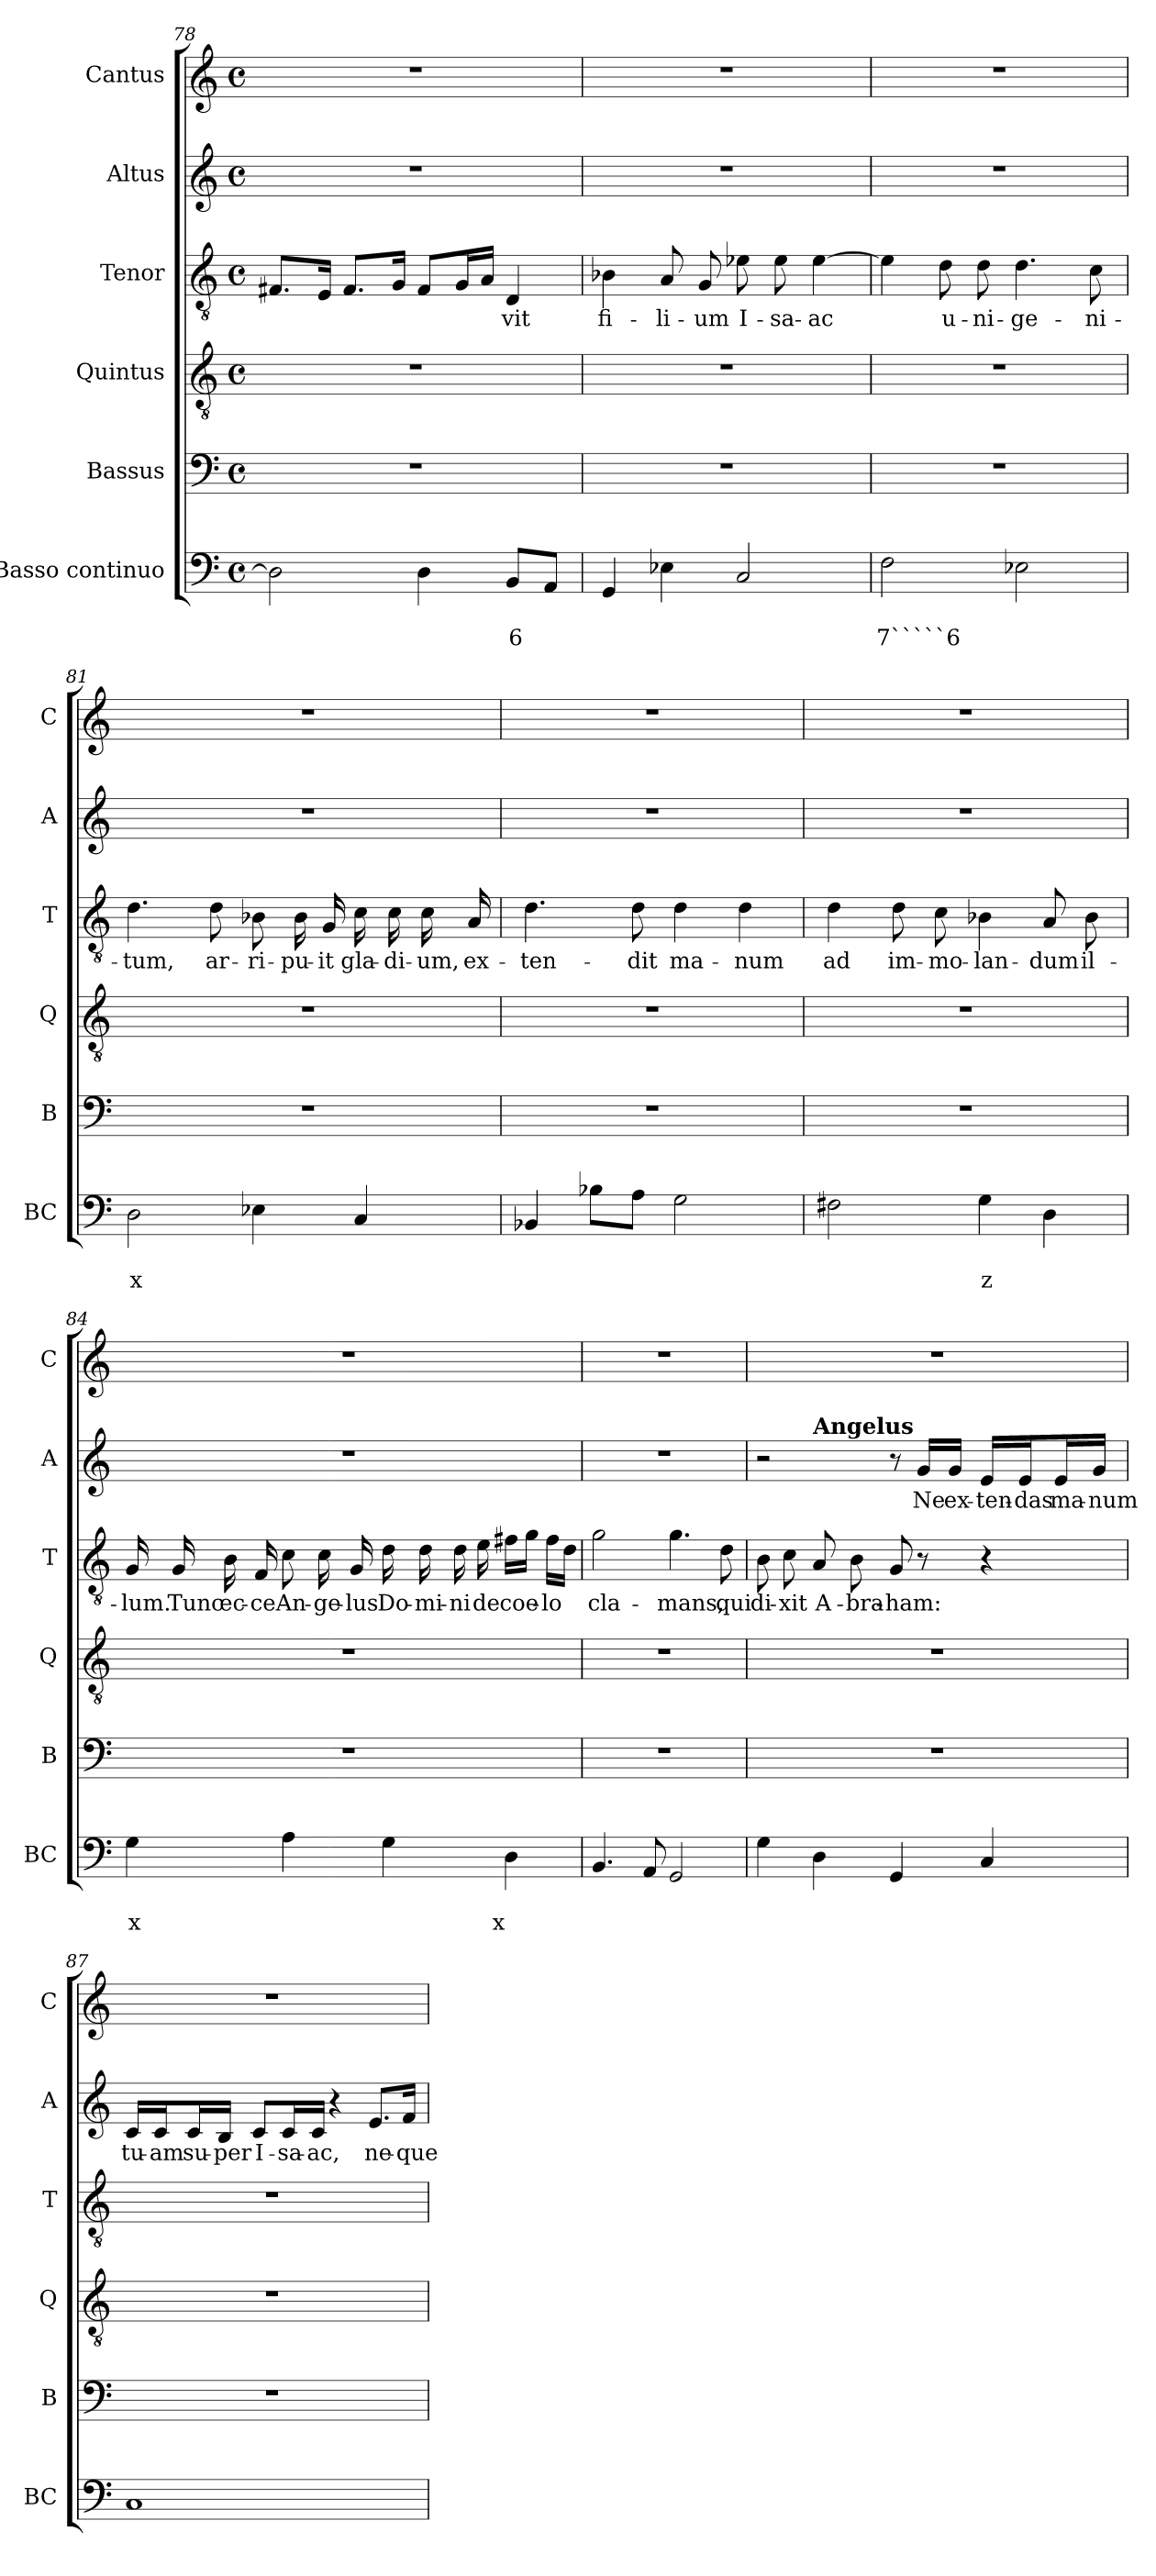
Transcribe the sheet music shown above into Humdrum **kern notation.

**kern	**text	**text	**kern	**kern	**kern	**text	**kern	**text	**kern
*part6	*part6	*part6	*part5	*part4	*part3	*part3	*part2	*part2	*part1
*staff6	*staff6	*staff6	*staff5	*staff4	*staff3	*staff3	*staff2	*staff2	*staff1
*I"Basso continuo	*	*	*I"Bassus	*I"Quintus	*I"Tenor	*	*I"Altus	*	*I"Cantus
*I'BC	*	*	*I'B	*I'Q	*I'T	*	*I'A	*	*I'C
*clefF4	*	*	*clefF4	*clefGv2	*clefGv2	*	*clefG2	*	*clefG2
*ITrd7c12	*	*	*	*	*	*	*	*	*
*k[]	*	*	*k[]	*k[]	*k[]	*	*k[]	*	*k[]
*C:	*	*	*C:	*C:	*C:	*	*C:	*	*C:
*M4/4	*	*	*M4/4	*M4/4	*M4/4	*	*M4/4	*	*M4/4
*met(c)	*	*	*met(c)	*met(c)	*met(c)	*	*met(c)	*	*met(c)
=78	=78	=78	=78	=78	=78	=78	=78	=78	=78
2DD\]	.	.	1r	1r	8.F#X/L	.	1r	.	1r
.	.	.	.	.	16E/Jk	.	.	.	.
.	.	.	.	.	8.F#/L	.	.	.	.
.	.	.	.	.	16G/Jk	.	.	.	.
4DD\	.	.	.	.	8F#/L	.	.	.	.
.	.	.	.	.	16G/L	.	.	.	.
.	.	.	.	.	16A/JJ	.	.	.	.
!	!	!LO:LY:b	!	!	!	!LO:LY:b	!	!	!
8BBB/L	.	6	.	.	4D/	-vit	.	.	.
8AAA/J	.	.	.	.	.	.	.	.	.
=79	=79	=79	=79	=79	=79	=79	=79	=79	=79
!	!	!	!	!	!	!LO:LY:b	!	!	!
4GGG/	.	.	1r	1r	4B-X\	fi-	1r	.	1r
!	!	!	!	!	!	!LO:LY:b	!	!	!
4EE-X\	.	.	.	.	8A/	-li-	.	.	.
!	!	!	!	!	!	!LO:LY:b	!	!	!
.	.	.	.	.	8G/	-um	.	.	.
!	!	!	!	!	!	!LO:LY:b	!	!	!
2CC/	.	.	.	.	8e-X\	I-	.	.	.
!	!	!	!	!	!	!LO:LY:b	!	!	!
.	.	.	.	.	8e-\	-sa-	.	.	.
!	!	!	!	!	!	!LO:LY:b	!	!	!
.	.	.	.	.	[4e-\	-ac	.	.	.
=80	=80	=80	=80	=80	=80	=80	=80	=80	=80
!	!	!LO:LY:b	!	!	!	!	!	!	!
2FF\	.	7`````6	1r	1r	4e-\]	.	1r	.	1r
!	!	!	!	!	!	!LO:LY:b	!	!	!
.	.	.	.	.	8d\	u-	.	.	.
!	!	!	!	!	!	!LO:LY:b	!	!	!
.	.	.	.	.	8d\	-ni-	.	.	.
!	!	!	!	!	!	!LO:LY:b	!	!	!
2EE-X\	.	.	.	.	4.d\	-ge-	.	.	.
!	!	!	!	!	!	!LO:LY:b	!	!	!
.	.	.	.	.	8c\	-ni-	.	.	.
!!LO:LB:g=z
=81	=81	=81	=81	=81	=81	=81	=81	=81	=81
!	!	!LO:LY:b	!	!	!	!LO:LY:b	!	!	!
2DD\	.	x	1r	1r	4.d\	-tum,	1r	.	1r
!	!	!	!	!	!	!LO:LY:b	!	!	!
.	.	.	.	.	8d\	ar-	.	.	.
!	!	!	!	!	!	!LO:LY:b	!	!	!
4EE-X\	.	.	.	.	8B-X\	-ri-	.	.	.
!	!	!	!	!	!	!LO:LY:b	!	!	!
.	.	.	.	.	16B-\	-pu-	.	.	.
!	!	!	!	!	!	!LO:LY:b	!	!	!
.	.	.	.	.	16G/	-it	.	.	.
!	!	!	!	!	!	!LO:LY:b	!	!	!
4CC/	.	.	.	.	16c\	gla-	.	.	.
!	!	!	!	!	!	!LO:LY:b	!	!	!
.	.	.	.	.	16c\	-di-	.	.	.
!	!	!	!	!	!	!LO:LY:b	!	!	!
.	.	.	.	.	16c\	-um,	.	.	.
!	!	!	!	!	!	!LO:LY:b	!	!	!
.	.	.	.	.	16A/	ex-	.	.	.
=82	=82	=82	=82	=82	=82	=82	=82	=82	=82
!	!	!	!	!	!	!LO:LY:b	!	!	!
4BBB-X/	.	.	1r	1r	4.d\	-ten-	1r	.	1r
8BB-X\L	.	.	.	.	.	.	.	.	.
!	!	!	!	!	!	!LO:LY:b	!	!	!
8AA\J	.	.	.	.	8d\	-dit	.	.	.
!	!	!	!	!	!	!LO:LY:b	!	!	!
2GG\	.	.	.	.	4d\	ma-	.	.	.
!	!	!	!	!	!	!LO:LY:b	!	!	!
.	.	.	.	.	4d\	-num	.	.	.
=83	=83	=83	=83	=83	=83	=83	=83	=83	=83
!	!	!	!	!	!	!LO:LY:b	!	!	!
2FF#X\	.	.	1r	1r	4d\	ad	1r	.	1r
!	!	!	!	!	!	!LO:LY:b	!	!	!
.	.	.	.	.	8d\	im-	.	.	.
!	!	!	!	!	!	!LO:LY:b	!	!	!
.	.	.	.	.	8c\	-mo-	.	.	.
!	!	!LO:LY:b	!	!	!	!LO:LY:b	!	!	!
4GG\	.	z	.	.	4B-X\	-lan-	.	.	.
!	!	!	!	!	!	!LO:LY:b	!	!	!
4DD\	.	.	.	.	8A/	-dum	.	.	.
!	!	!	!	!	!	!LO:LY:b	!	!	!
.	.	.	.	.	8B-\	il-	.	.	.
=84	=84	=84	=84	=84	=84	=84	=84	=84	=84
!	!	!LO:LY:b	!	!	!	!LO:LY:b	!	!	!
4GG\	.	x	1r	1r	16G/	-lum.	1r	.	1r
!	!	!	!	!	!	!LO:LY:b	!	!	!
.	.	.	.	.	16G/	Tunc	.	.	.
!	!	!	!	!	!	!LO:LY:b	!	!	!
.	.	.	.	.	16B\	ec-	.	.	.
!	!	!	!	!	!	!LO:LY:b	!	!	!
.	.	.	.	.	16F/	-ce	.	.	.
!	!	!	!	!	!	!LO:LY:b	!	!	!
4AA\	.	.	.	.	8c\	An-	.	.	.
!	!	!	!	!	!	!LO:LY:b	!	!	!
.	.	.	.	.	16c\	-ge-	.	.	.
!	!	!	!	!	!	!LO:LY:b	!	!	!
.	.	.	.	.	16G/	-lus	.	.	.
!	!	!	!	!	!	!LO:LY:b	!	!	!
4GG\	.	.	.	.	16d\	Do-	.	.	.
!	!	!	!	!	!	!LO:LY:b	!	!	!
.	.	.	.	.	16d\	-mi-	.	.	.
!	!	!	!	!	!	!LO:LY:b	!	!	!
.	.	.	.	.	16d\	-ni	.	.	.
!	!	!	!	!	!	!LO:LY:b	!	!	!
.	.	.	.	.	16e\	de	.	.	.
!	!	!LO:LY:b	!	!	!	!LO:LY:b	!	!	!
4DD\	.	x	.	.	16f#X\LL	coe-	.	.	.
.	.	.	.	.	16g\JJ	.	.	.	.
!	!	!	!	!	!	!LO:LY:b	!	!	!
.	.	.	.	.	16f#\LL	-lo	.	.	.
.	.	.	.	.	16d\JJ	.	.	.	.
!!LO:LB:g=z
=85	=85	=85	=85	=85	=85	=85	=85	=85	=85
!	!	!	!	!	!	!LO:LY:b	!	!	!
4.BBB/	.	.	1r	1r	2g\	cla-	1r	.	1r
8AAA/	.	.	.	.	.	.	.	.	.
!	!	!	!	!	!	!LO:LY:b	!	!	!
2GGG/	.	.	.	.	4.g\	-mans,	.	.	.
!	!	!	!	!	!	!LO:LY:b	!	!	!
.	.	.	.	.	8d\	qui	.	.	.
=86	=86	=86	=86	=86	=86	=86	=86	=86	=86
!	!	!	!	!	!	!LO:LY:b	!	!	!
*	*	*	*	*	*	*	*^	*	*
4GG\	.	.	1r	1r	8B\	di-	2r	4ryy	.	1r
!	!	!	!	!	!	!LO:LY:b	!	!	!	!
.	.	.	.	.	8c\	-xit	.	.	.	.
!	!	!	!	!	!	!	!	!LO:TX:a:B:t=Angelus	!	!
!	!	!	!	!	!	!LO:LY:b	!	!	!	!
4DD\	.	.	.	.	8A/	A-	.	2.ryy	.	.
!	!	!	!	!	!	!LO:LY:b	!	!	!	!
.	.	.	.	.	8B\	-bra-	.	.	.	.
!	!	!	!	!	!	!LO:LY:b	!	!	!	!
4GGG/	.	.	.	.	8G/	-ham:	8r	.	.	.
!	!	!	!	!	!	!	!	!	!LO:LY:b	!
.	.	.	.	.	8r	.	16g/LL	.	Ne	.
!	!	!	!	!	!	!	!	!	!LO:LY:b	!
.	.	.	.	.	.	.	16g/JJ	.	ex-	.
!	!	!	!	!	!	!	!	!	!LO:LY:b	!
4CC/	.	.	.	.	4r	.	16e/LL	.	-ten-	.
!	!	!	!	!	!	!	!	!	!LO:LY:b	!
.	.	.	.	.	.	.	16e/J	.	-das	.
!	!	!	!	!	!	!	!	!	!LO:LY:b	!
.	.	.	.	.	.	.	16e/L	.	ma-	.
!	!	!	!	!	!	!	!	!	!LO:LY:b	!
.	.	.	.	.	.	.	16g/JJ	.	-num	.
=87	=87	=87	=87	=87	=87	=87	=87	=87	=87	=87
!	!	!	!	!	!	!	!	!	!LO:LY:b	!
*	*	*	*	*	*	*	*v	*v	*	*
1CC	.	.	1r	1r	1r	.	16c/LL	tu-	1r
!	!	!	!	!	!	!	!	!LO:LY:b	!
.	.	.	.	.	.	.	16c/J	-am	.
!	!	!	!	!	!	!	!	!LO:LY:b	!
.	.	.	.	.	.	.	16c/L	su-	.
!	!	!	!	!	!	!	!	!LO:LY:b	!
.	.	.	.	.	.	.	16B/JJ	-per	.
!	!	!	!	!	!	!	!	!LO:LY:b	!
.	.	.	.	.	.	.	8c/L	I-	.
!	!	!	!	!	!	!	!	!LO:LY:b	!
.	.	.	.	.	.	.	16c/L	-sa-	.
!	!	!	!	!	!	!	!	!LO:LY:b	!
.	.	.	.	.	.	.	16c/JJ	-ac,	.
.	.	.	.	.	.	.	4r	.	.
!	!	!	!	!	!	!	!	!LO:LY:b	!
.	.	.	.	.	.	.	8.e/L	ne-	.
!	!	!	!	!	!	!	!	!LO:LY:b	!
.	.	.	.	.	.	.	16f/Jk	-que	.
=	=	=	=	=	=	=	=	=	=
*-	*-	*-	*-	*-	*-	*-	*-	*-	*-
